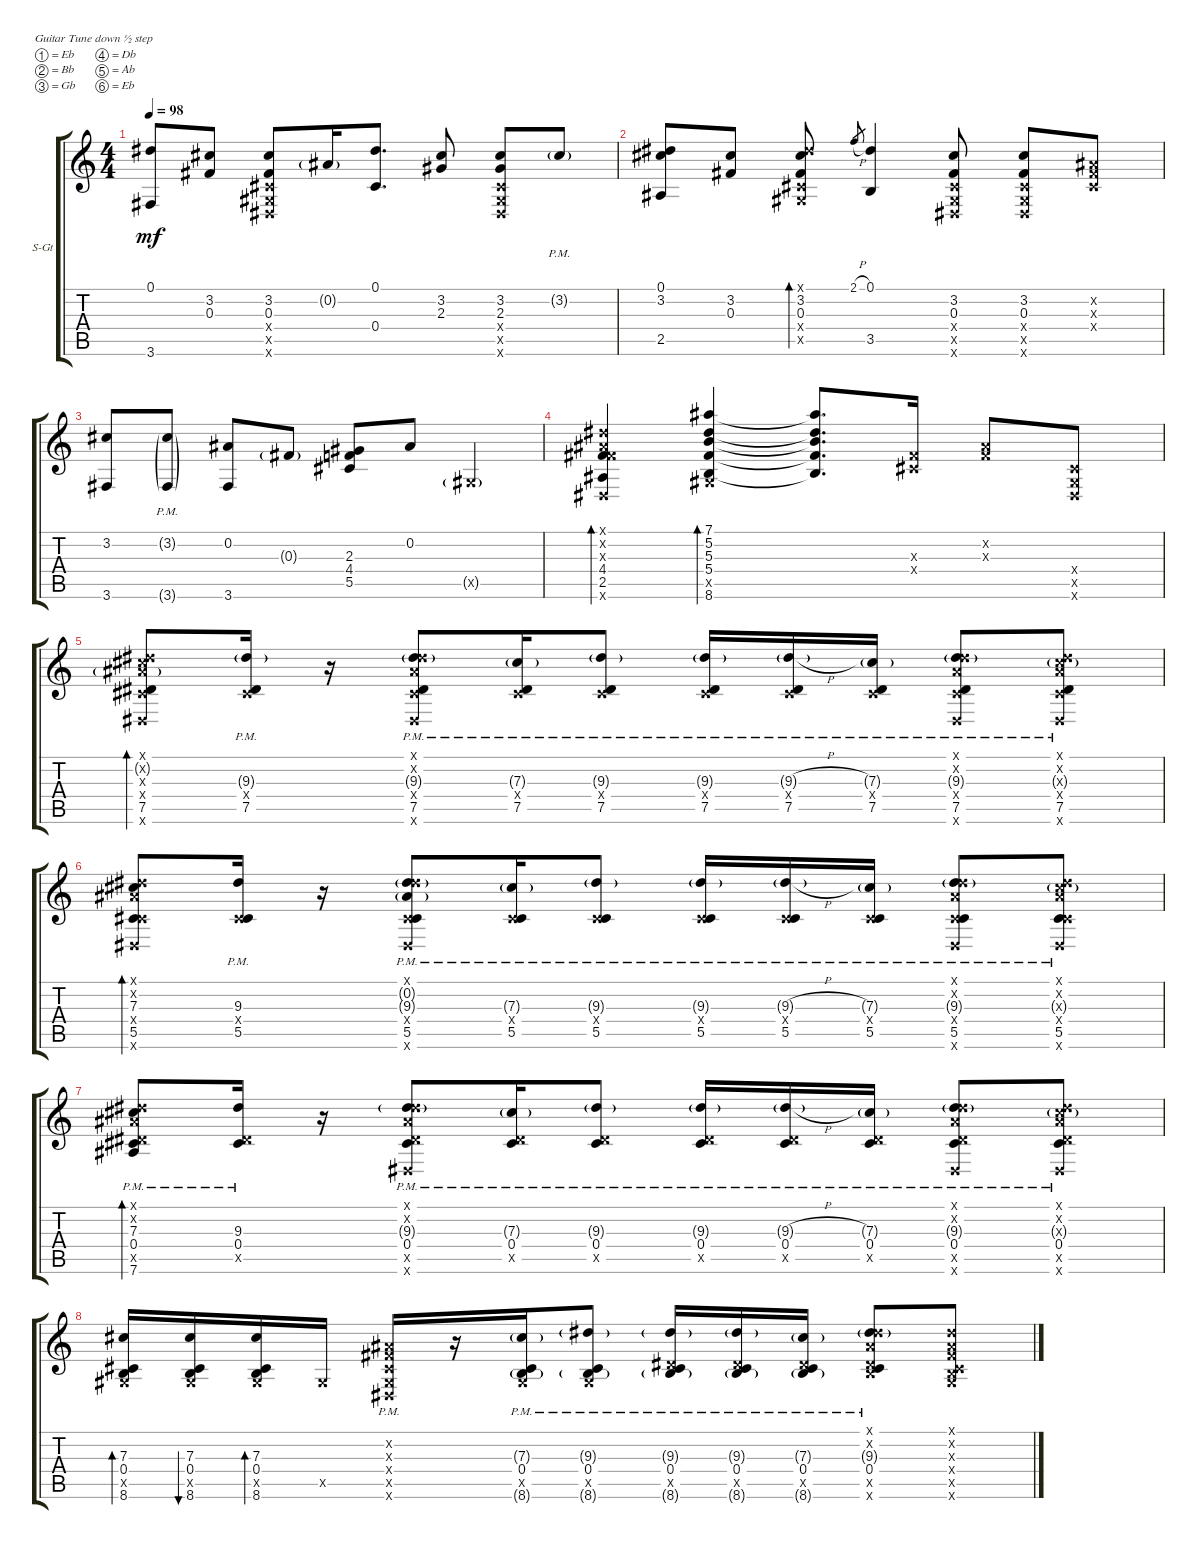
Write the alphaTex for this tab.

\defaultSystemsLayout 4
\bracketExtendMode groupsimilarinstruments
\firstSystemTrackNameOrientation horizontal
\otherSystemsTrackNameOrientation horizontal
\track ("Steel Guitar" "S-Gt") {instrument acousticguitarsteel}
\staff {score tabs}
\tuning (Eb4 Bb3 Gb3 Db3 Ab2 Eb2)
\ts (4 4)
\tempo 98
\clef g2
\ks c
(0.1 3.6).8{dy mf} (3.2 0.3).8 (3.2 0.3 0.4{x} 0.5{x} 0.6{x}).8 0.2{g}.16 (0.1 0.4).8{d} (3.2 2.3).8 (3.2 2.3 0.6{x} 0.5{x} 0.4{x}).8 3.2{g pm}.8 |
(2.5 3.2 0.1).8 (3.2 0.3).8 (3.2 0.3 0.4{x} 0.5{x} 0.1{x}).8{bd 30} 2.1{h}.8{gr} (3.5 0.1).4 (3.2 0.3 0.4{x} 0.5{x} 0.6{x}).8 (3.2 0.3 0.6{x} 0.5{x} 0.4{x}).8 (0.3{x} 0.2{x} 0.4{x}).8 |
(3.6 3.2).8 (3.6{g pm} 3.2{g pm}).8 (0.2 3.6).8 0.3{g}.8 (5.5 4.4 2.3).8 0.2.8 0.5{g x}.4 |
(2.5 4.4 0.3{x} 0.2{x} 0.6{x} 0.1{x}).4{bd 120} (8.6 7.1 5.2 5.3 5.4 0.5{x}).4{bd 144} (5.3{t} 5.2{t} 5.4{t} 8.6{t} 7.1{t}).8{d} (0.4{x} 0.3{x}).16 (0.3{x} 0.2{x}).8 (0.5{x} 0.4{x} 0.6{x}).8 |
(0.6{x} 7.5 0.4{x} 7.3{x} 0.2{g x} 0.1{x}).8{bd 30} (9.3{g} 0.4{x} 7.5{pm}).16 r.16 (9.3{g} 0.4{x} 7.5{pm} 0.2{x} 0.1{x} 0.6{x}).8 (7.3{g} 0.4{x} 7.5{pm}).16 (9.3{g} 0.4{x} 7.5{pm}).8 (9.3{g} 0.4{x} 7.5{pm}).16 (9.3{h g} 0.4{x} 7.5{pm}).16 (7.3{g} 0.4{x} 7.5{pm}).16 (9.3{g} 0.4{x} 7.5{pm} 0.6{x} 0.2{x} 0.1{x}).8 (7.3{g x} 7.5{pm} 0.4{x} 0.6{x} 0.2{x} 0.1{x}).8 |
(0.6{x} 5.5 0.4{x} 7.3 0.1{x} 0.2{x}).8{bd 30} (9.3 0.4{x} 5.5{pm}).16 r.16 (9.3{g} 0.4{x} 5.5{pm} 0.2{g} 0.1{x} 0.6{x}).8 (7.3{g} 0.4{x} 5.5{pm}).16 (9.3{g} 0.4{x} 5.5{pm}).8 (9.3{g} 0.4{x} 5.5{pm}).16 (9.3{h g} 0.4{x} 5.5{pm}).16 (7.3{g} 0.4{x} 5.5{pm}).16 (9.3{g} 0.4{x} 5.5{pm} 0.6{x} 0.2{x} 0.1{x}).8 (7.3{g x} 5.5{pm} 0.4{x} 0.6{x} 0.2{x} 0.1{x}).8 |
(7.5{x} 0.4{pm} 7.3 7.6 0.2{x} 0.1{x}).8{bd 30} (9.3 0.4{pm} 7.5{pm x}).16 r.16 (9.3{g} 0.4{pm} 7.5{pm x} 0.2{x} 0.1{x} 0.6{x}).8 (7.3{g} 0.4{pm} 7.5{pm x}).16 (9.3{g} 0.4{pm} 7.5{pm x}).8 (9.3{g} 0.4{pm} 7.5{pm x}).16 (9.3{h g} 0.4{pm} 7.5{pm x}).16 (7.3{g} 0.4{pm} 7.5{pm x}).16 (9.3{g} 0.4{pm} 7.5{pm x} 0.6{x} 0.2{x} 0.1{x}).8 (7.3{g x} 7.5{pm x} 0.4{pm} 0.6{x} 0.2{x} 0.1{x}).8 |
(8.6 0.5{x} 0.4 7.3).16{bd 30} (0.4 0.5{x} 8.6 7.3).16{bu 30} (0.4 0.5{x} 8.6 7.3).16{bd 30} 0.5{x}.16 (0.5{x} 0.4{pm x} 0.6{x} 0.2{x} 0.3{x}).16 r.16 (0.5{x} 0.4{pm} 7.3{g} 8.6{g}).16 (9.3{g} 0.4{pm} 0.5{x} 8.6{g}).8 (9.3{g} 0.4{pm} 7.5{pm x} 8.6{g}).16 (9.3{g} 0.4{pm} 7.5{pm x} 8.6{g}).16 (7.3{g} 0.4{pm} 7.5{pm x} 8.6{g}).16 (9.3{g} 0.4{pm} 7.5{pm x} 8.6{x} 0.2{x} 0.1{x}).8 (0.3{x} 0.4{x} 0.5{x} 8.6{x} 0.2{x} 0.1{x}).8
